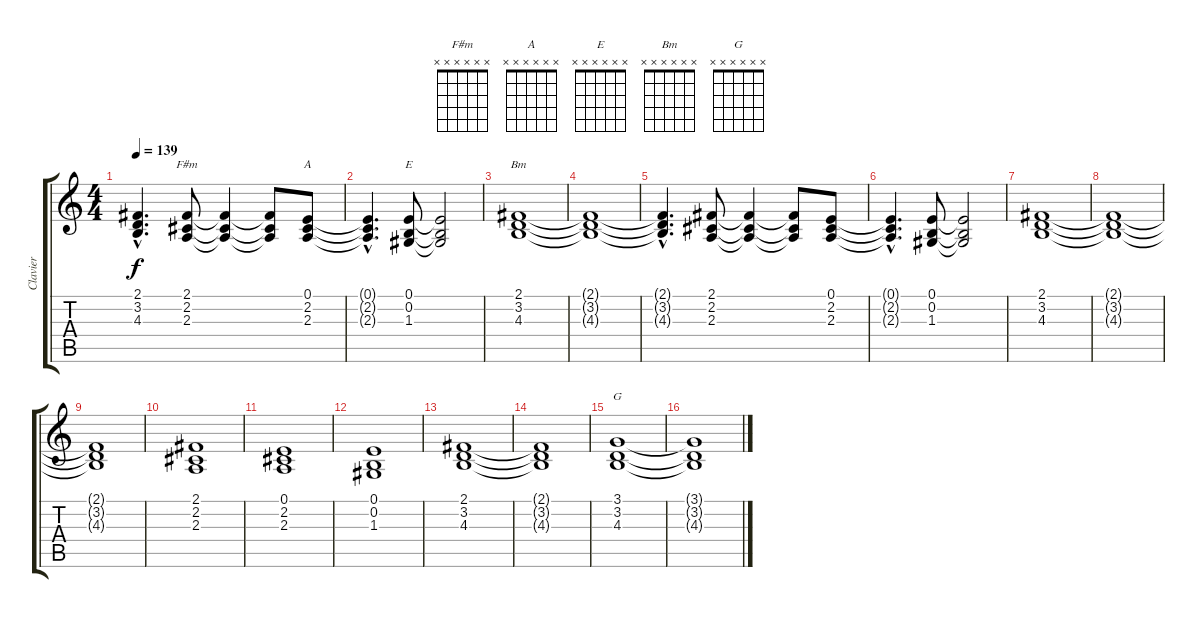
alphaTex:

\track ("Clavier" "Clavier") {instrument pad2warm}
\staff {score tabs}
\tuning (E4 B3 G3 D3 A2 E2) {hide}
\chord ("F#m" x x x x x x) {firstfret 0}
\chord ("A" x x x x x x) {firstfret 0}
\chord ("E" x x x x x x) {firstfret 0}
\chord ("Bm" x x x x x x) {firstfret 0}
\chord ("G" x x x x x x) {firstfret 0}
\ts (4 4)
\tempo 139
\clef g2
\ks c
(2.1{hac t} 3.2{hac t} 4.3{hac t}).4{d dy f} (2.1 2.2 2.3).8{ch "F#m"} (2.1{t} 2.2{t} 2.3{t}).4 (2.1{t} 2.2{t} 2.3{t}).8 (0.1 2.2 2.3).8{ch "A"} |
(0.1{hac t} 2.2{hac t} 2.3{hac t}).4{d} (0.1 0.2 1.3).8{ch "E"} (0.1{t} 0.2{t} 1.3{t}).2 |
(2.1 3.2 4.3).1{ch "Bm"} |
(2.1{t} 3.2{t} 4.3{t}).1 |
(2.1{hac t} 3.2{hac t} 4.3{hac t}).4{d} (2.1 2.2 2.3).8 (2.1{t} 2.2{t} 2.3{t}).4 (2.1{t} 2.2{t} 2.3{t}).8 (0.1 2.2 2.3).8 |
(0.1{hac t} 2.2{hac t} 2.3{hac t}).4{d} (0.1 0.2 1.3).8 (0.1{t} 0.2{t} 1.3{t}).2 |
(2.1 3.2 4.3).1 |
(2.1{t} 3.2{t} 4.3{t}).1 |
(2.1{t} 3.2{t} 4.3{t}).1 |
(2.1 2.2 2.3).1 |
(0.1 2.2 2.3).1 |
(0.1 0.2 1.3).1 |
(2.1 3.2 4.3).1 |
(2.1{t} 3.2{t} 4.3{t}).1 |
(3.1 3.2 4.3).1{ch "G"} |
(3.1{t} 3.2{t} 4.3{t}).1
